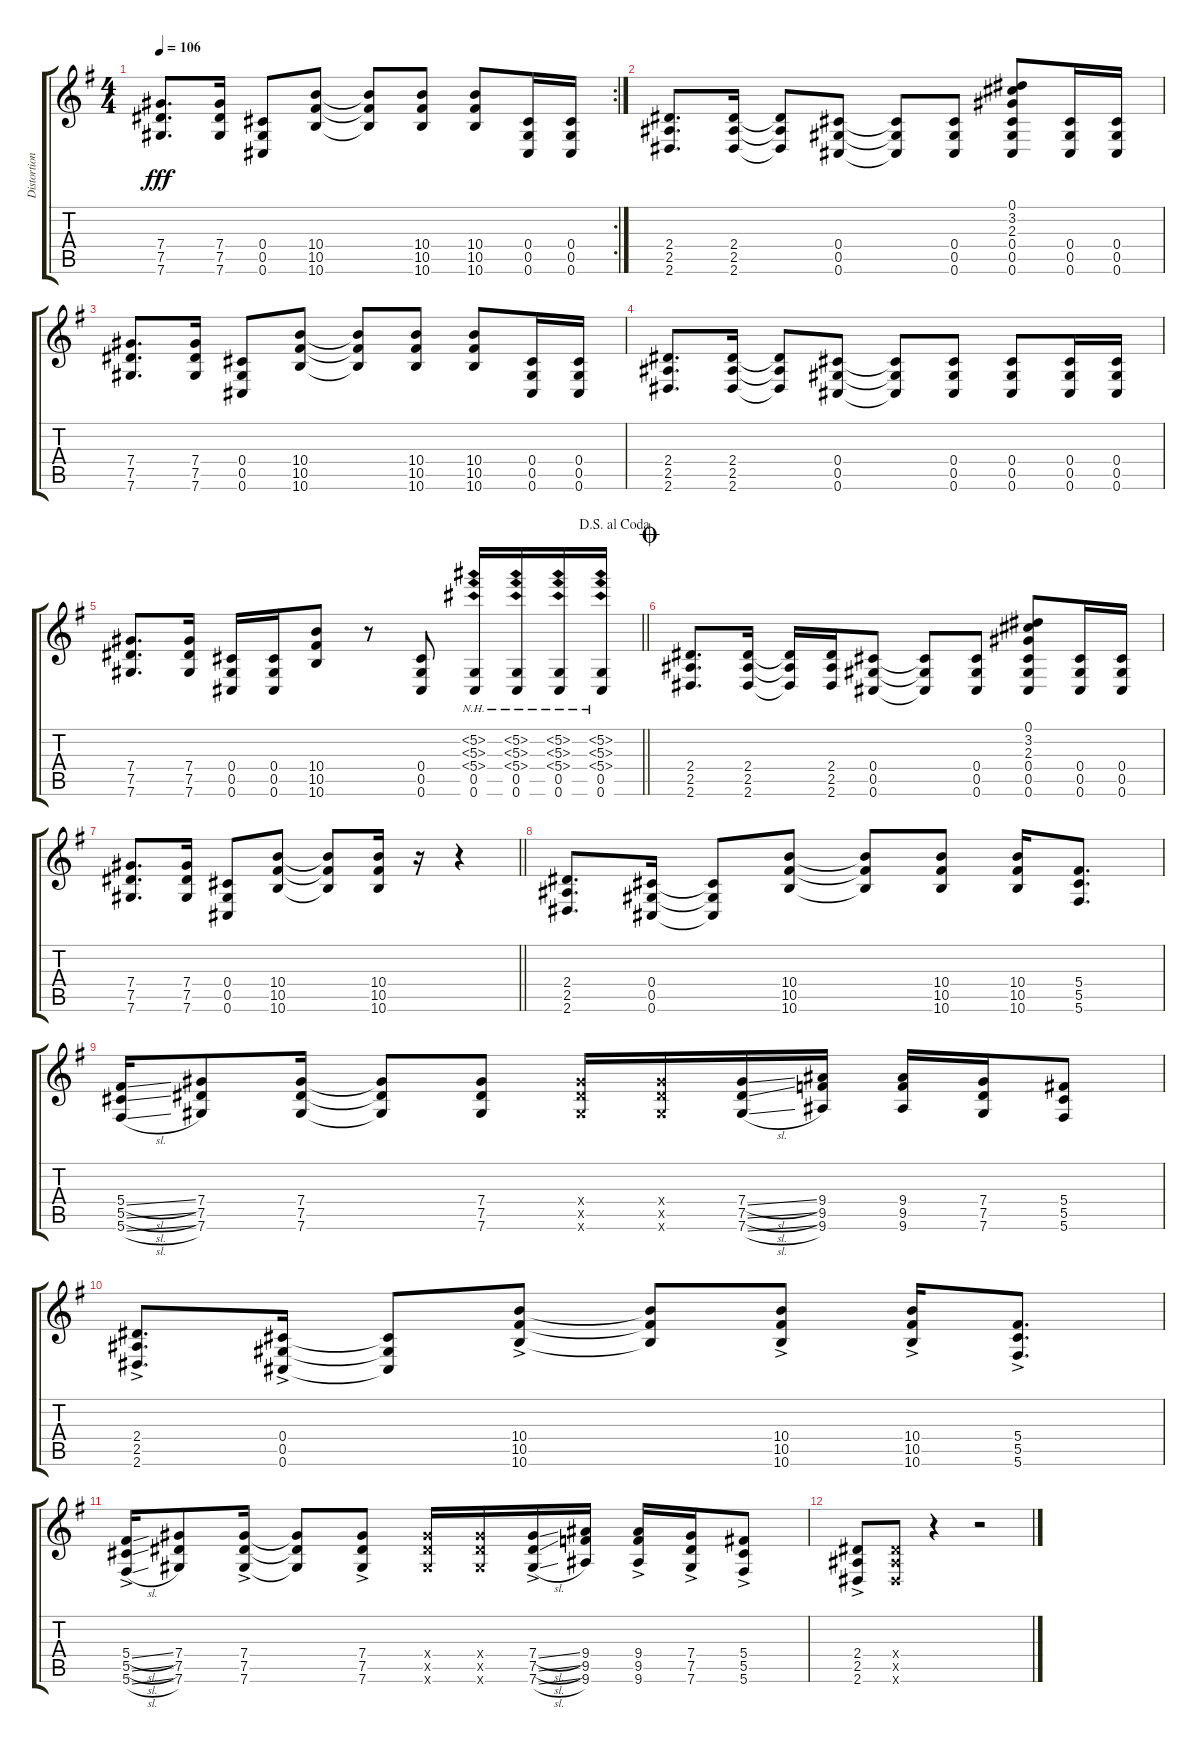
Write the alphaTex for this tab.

\track ("Distortion" "Distortion") {instrument distortionguitar}
\staff {score tabs}
\tuning (Eb4 Bb3 Gb3 Db3 Ab2 Db2) {hide}
\rc 2
\ts (4 4)
\tempo 106
\clef g2
\ks g
(7.4 7.5 7.6).8{d dy fff} (7.4 7.5 7.6).16 (0.4 0.5 0.6).8 (10.4 10.5 10.6).8 (10.4{t} 10.5{t} 10.6{t}).8 (10.4 10.5 10.6).8 (10.4 10.5 10.6).8 (0.4 0.5 0.6).16 (0.4 0.5 0.6).16 |
(2.4 2.5 2.6).8{d} (2.4 2.5 2.6).16 (2.4{t} 2.5{t} 2.6{t}).8 (0.4 0.5 0.6).8 (0.4{t} 0.5{t} 0.6{t}).8 (0.4 0.5 0.6).8 (0.1 3.2 2.3 0.4 0.5 0.6).8 (0.4 0.5 0.6).16 (0.4 0.5 0.6).16 |
(7.4 7.5 7.6).8{d} (7.4 7.5 7.6).16 (0.4 0.5 0.6).8 (10.4 10.5 10.6).8 (10.4{t} 10.5{t} 10.6{t}).8 (10.4 10.5 10.6).8 (10.4 10.5 10.6).8 (0.4 0.5 0.6).16 (0.4 0.5 0.6).16 |
(2.4 2.5 2.6).8{d} (2.4 2.5 2.6).16 (2.4{t} 2.5{t} 2.6{t}).8 (0.4 0.5 0.6).8 (0.4{t} 0.5{t} 0.6{t}).8 (0.4 0.5 0.6).8 (0.4 0.5 0.6).8 (0.4 0.5 0.6).16 (0.4 0.5 0.6).16 |
\jump dalsegnoalcoda
\barLineRight lightlight
(7.4 7.5 7.6).8{d} (7.4 7.5 7.6).16 (0.4 0.5 0.6).16 (0.4 0.5 0.6).16 (10.4 10.5 10.6).8 r.8 (0.4 0.5 0.6).8 (5.2{nh} 5.3{nh} 5.4{nh} 0.5 0.6).16 (5.2{nh} 5.3{nh} 5.4{nh} 0.5 0.6).16 (5.2{nh} 5.3{nh} 5.4{nh} 0.5 0.6).16 (5.2{nh} 5.3{nh} 5.4{nh} 0.5 0.6).16 |
\jump coda
(2.4 2.5 2.6).8{d} (2.4 2.5 2.6).16 (2.4{t} 2.5{t} 2.6{t}).16 (2.4 2.5 2.6).16 (0.4 0.5 0.6).8 (0.4{t} 0.5{t} 0.6{t}).8 (0.4 0.5 0.6).8 (0.1 3.2 2.3 0.4 0.5 0.6).8 (0.4 0.5 0.6).16 (0.4 0.5 0.6).16 |
\barLineRight lightlight
(7.4 7.5 7.6).8{d} (7.4 7.5 7.6).16 (0.4 0.5 0.6).8 (10.4 10.5 10.6).8 (10.4{t} 10.5{t} 10.6{t}).8 (10.4 10.5 10.6).16 r.16 r.4 |
(2.4 2.5 2.6).8{d} (0.4 0.5 0.6).16 (0.4{t} 0.5{t} 0.6{t}).8 (10.4 10.5 10.6).8 (10.4{t} 10.5{t} 10.6{t}).8 (10.4 10.5 10.6).8 (10.4 10.5 10.6).16 (5.4 5.5 5.6).8{d} |
(5.4{sl} 5.5{sl} 5.6{sl}).16 (7.4 7.5 7.6).8 (7.4 7.5 7.6).16 (7.4{t} 7.5{t} 7.6{t}).8 (7.4 7.5 7.6).8 (7.4{x} 7.5{x} 7.6{x}).16 (7.4{x} 7.5{x} 7.6{x}).16 (7.4{sl} 7.5{sl} 7.6{sl}).16 (9.4 9.5 9.6).16 (9.4 9.5 9.6).16 (7.4 7.5 7.6).16 (5.4 5.5 5.6).8 |
(2.4{ac} 2.5{ac} 2.6{ac}).8{d} (0.4{ac} 0.5{ac} 0.6{ac}).16 (0.4{t} 0.5{t} 0.6{t}).8 (10.4{ac} 10.5{ac} 10.6{ac}).8 (10.4{t} 10.5{t} 10.6{t}).8 (10.4{ac} 10.5{ac} 10.6{ac}).8 (10.4{ac} 10.5{ac} 10.6{ac}).16 (5.4{ac} 5.5{ac} 5.6{ac}).8{d} |
(5.4{sl ac} 5.5{sl ac} 5.6{sl ac}).16 (7.4 7.5 7.6).8 (7.4{ac} 7.5{ac} 7.6{ac}).16 (7.4{t} 7.5{t} 7.6{t}).8 (7.4{ac} 7.5{ac} 7.6{ac}).8 (7.4{x} 7.5{x} 7.6{x}).16 (7.4{x} 7.5{x} 7.6{x}).16 (7.4{sl ac} 7.5{sl ac} 7.6{sl ac}).16 (9.4 9.5 9.6).16 (9.4{ac} 9.5{ac} 9.6{ac}).16 (7.4{ac} 7.5{ac} 7.6{ac}).16 (5.4{ac} 5.5{ac} 5.6{ac}).8 |
(2.4{ac} 2.5{ac} 2.6{ac}).8 (2.4{x} 2.5{x} 2.6{x}).8 r.4 r.2
